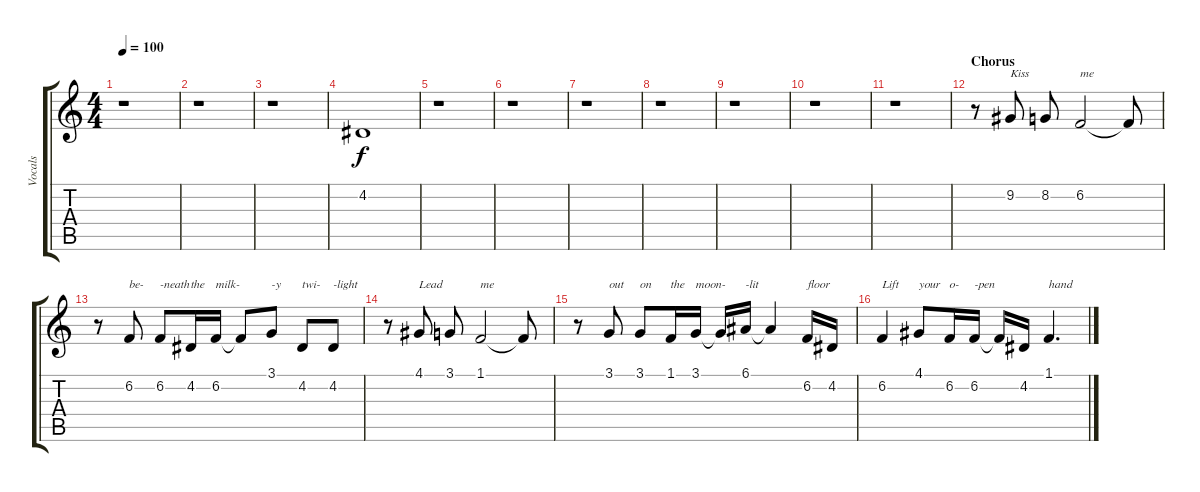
\track ("Vocals" "Vocals") {instrument synthstrings1}
\staff {score tabs}
\tuning (E4 B3 G3 D3 A2 E2) {hide}
\ts (4 4)
\tempo 100
\clef g2
\ks c
r.1{dy f} |
r.1 |
r.1 |
4.2.1 |
r.1 |
r.1 |
r.1 |
r.1 |
r.1 |
r.1 |
r.1 |
\section ("" "Chorus")
r.8 9.2.8{txt "Kiss"} 8.2.8 6.2.2{txt "me"} 6.2{t}.8 |
r.8 6.2.8{txt "be-"} 6.2.8{txt "-neath"} 4.2.16{txt "the"} 6.2.16{txt "milk-"} 6.2{t}.8 3.1.8{txt "-y"} 4.2.8{txt "twi-"} 4.2.8{txt "-light"} |
r.8 4.1.8{txt "Lead"} 3.1.8 1.1.2{txt "me"} 1.1{t}.8 |
r.8 3.1.8{txt "out"} 3.1.8{txt "on"} 1.1.16{txt "the"} 3.1.16{txt "moon-"} 3.1{t}.16 6.1.16{txt "-lit"} 6.1{t}.4 6.2.16{txt "floor"} 4.2.16 |
6.2.4{txt "Lift"} 4.1.8{txt "your"} 6.2.16{txt "o-"} 6.2.16{txt "-pen"} 6.2{t}.16 4.2.16 1.1.4{d txt "hand"}
